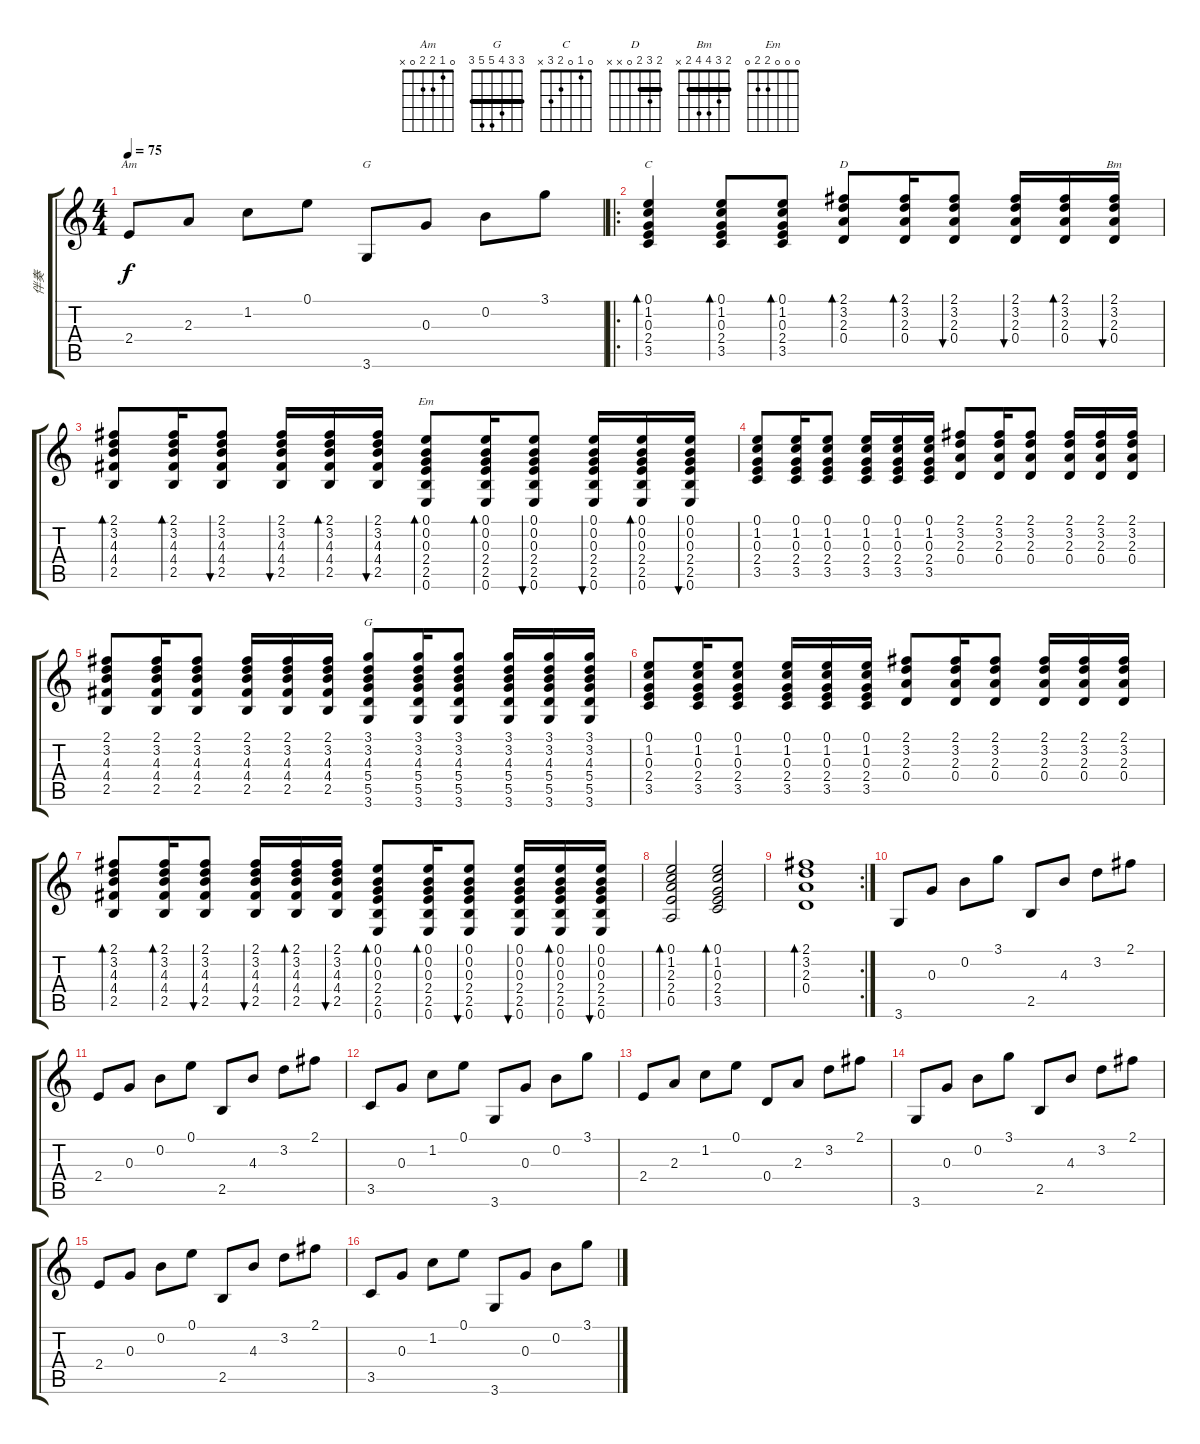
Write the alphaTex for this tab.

\track ("伴奏" "伴奏") {instrument electricguitarjazz}
\staff {score tabs}
\tuning (E4 B3 G3 D3 A2 E2) {hide}
\chord ("Am" 0 1 2 2 0 x)
\chord ("G" 3 0 0 0 2 3)
\chord ("C" 0 1 0 2 3 x)
\chord ("D" 2 3 2 0 x x) {barre 2}
\chord ("Bm" 2 3 4 4 2 x) {barre 2}
\chord ("Em" 0 0 0 2 2 0)
\chord ("G" 3 3 4 5 5 3) {barre 3}
\ts (4 4)
\tempo 75
\clef g2
\ks c
2.4.8{ch "Am" dy f} 2.3.8 1.2.8 0.1.8 3.6.8{ch "G"} 0.3.8 0.2.8 3.1.8 |
\ro
(0.1 1.2 0.3 2.4 3.5).4{bd 30 ch "C"} (0.1 1.2 0.3 2.4 3.5).8{bd 30} (0.1 1.2 0.3 2.4 3.5).8{bd 30} (2.1 3.2 2.3 0.4).8{bd 30 ch "D"} (2.1 3.2 2.3 0.4).16{bd 30} (2.1 3.2 2.3 0.4).8{bu 30} (2.1 3.2 2.3 0.4).16{bu 30} (2.1 3.2 2.3 0.4).16{bd 30} (2.1 3.2 2.3 0.4).16{bu 30 ch "Bm"} |
(2.1 3.2 4.3 4.4 2.5).8{bd 30} (2.1 3.2 4.3 4.4 2.5).16{bd 30} (2.1 3.2 4.3 4.4 2.5).8{bu 30} (2.1 3.2 4.3 4.4 2.5).16{bu 30} (2.1 3.2 4.3 4.4 2.5).16{bd 30} (2.1 3.2 4.3 4.4 2.5).16{bu 30} (0.1 0.2 0.3 2.4 2.5 0.6).8{bd 30 ch "Em"} (0.1 0.2 0.3 2.4 2.5 0.6).16{bd 30} (0.1 0.2 0.3 2.4 2.5 0.6).8{bu 30} (0.1 0.2 0.3 2.4 2.5 0.6).16{bu 30} (0.1 0.2 0.3 2.4 2.5 0.6).16{bd 30} (0.1 0.2 0.3 2.4 2.5 0.6).16{bu 30} |
(0.1 1.2 0.3 2.4 3.5).8 (0.1 1.2 0.3 2.4 3.5).16 (0.1 1.2 0.3 2.4 3.5).8 (0.1 1.2 0.3 2.4 3.5).16 (0.1 1.2 0.3 2.4 3.5).16 (0.1 1.2 0.3 2.4 3.5).16 (2.1 3.2 2.3 0.4).8 (2.1 3.2 2.3 0.4).16 (2.1 3.2 2.3 0.4).8 (2.1 3.2 2.3 0.4).16 (2.1 3.2 2.3 0.4).16 (2.1 3.2 2.3 0.4).16 |
(2.1 3.2 4.3 4.4 2.5).8 (2.1 3.2 4.3 4.4 2.5).16 (2.1 3.2 4.3 4.4 2.5).8 (2.1 3.2 4.3 4.4 2.5).16 (2.1 3.2 4.3 4.4 2.5).16 (2.1 3.2 4.3 4.4 2.5).16 (3.1 3.2 4.3 5.4 5.5 3.6).8{ch "G"} (3.1 3.2 4.3 5.4 5.5 3.6).16 (3.1 3.2 4.3 5.4 5.5 3.6).8 (3.1 3.2 4.3 5.4 5.5 3.6).16 (3.1 3.2 4.3 5.4 5.5 3.6).16 (3.1 3.2 4.3 5.4 5.5 3.6).16 |
(0.1 1.2 0.3 2.4 3.5).8 (0.1 1.2 0.3 2.4 3.5).16 (0.1 1.2 0.3 2.4 3.5).8 (0.1 1.2 0.3 2.4 3.5).16 (0.1 1.2 0.3 2.4 3.5).16 (0.1 1.2 0.3 2.4 3.5).16 (2.1 3.2 2.3 0.4).8 (2.1 3.2 2.3 0.4).16 (2.1 3.2 2.3 0.4).8 (2.1 3.2 2.3 0.4).16 (2.1 3.2 2.3 0.4).16 (2.1 3.2 2.3 0.4).16 |
(2.1 3.2 4.3 4.4 2.5).8{bd 30} (2.1 3.2 4.3 4.4 2.5).16{bd 30} (2.1 3.2 4.3 4.4 2.5).8{bu 30} (2.1 3.2 4.3 4.4 2.5).16{bu 30} (2.1 3.2 4.3 4.4 2.5).16{bd 30} (2.1 3.2 4.3 4.4 2.5).16{bu 30} (0.1 0.2 0.3 2.4 2.5 0.6).8{bd 30} (0.1 0.2 0.3 2.4 2.5 0.6).16{bd 30} (0.1 0.2 0.3 2.4 2.5 0.6).8{bu 30} (0.1 0.2 0.3 2.4 2.5 0.6).16{bu 30} (0.1 0.2 0.3 2.4 2.5 0.6).16{bd 30} (0.1 0.2 0.3 2.4 2.5 0.6).16{bu 30} |
(0.1 1.2 2.3 2.4 0.5).2{bd 120} (0.1 1.2 0.3 2.4 3.5).2{bd 240} |
\rc 2
(2.1 3.2 2.3 0.4).1{bd 480} |
3.6.8 0.3.8 0.2.8 3.1.8 2.5.8 4.3.8 3.2.8 2.1.8 |
2.4.8 0.3.8 0.2.8 0.1.8 2.5.8 4.3.8 3.2.8 2.1.8 |
3.5.8 0.3.8 1.2.8 0.1.8 3.6.8 0.3.8 0.2.8 3.1.8 |
2.4.8 2.3.8 1.2.8 0.1.8 0.4.8 2.3.8 3.2.8 2.1.8 |
3.6.8 0.3.8 0.2.8 3.1.8 2.5.8 4.3.8 3.2.8 2.1.8 |
2.4.8 0.3.8 0.2.8 0.1.8 2.5.8 4.3.8 3.2.8 2.1.8 |
3.5.8 0.3.8 1.2.8 0.1.8 3.6.8 0.3.8 0.2.8 3.1.8
